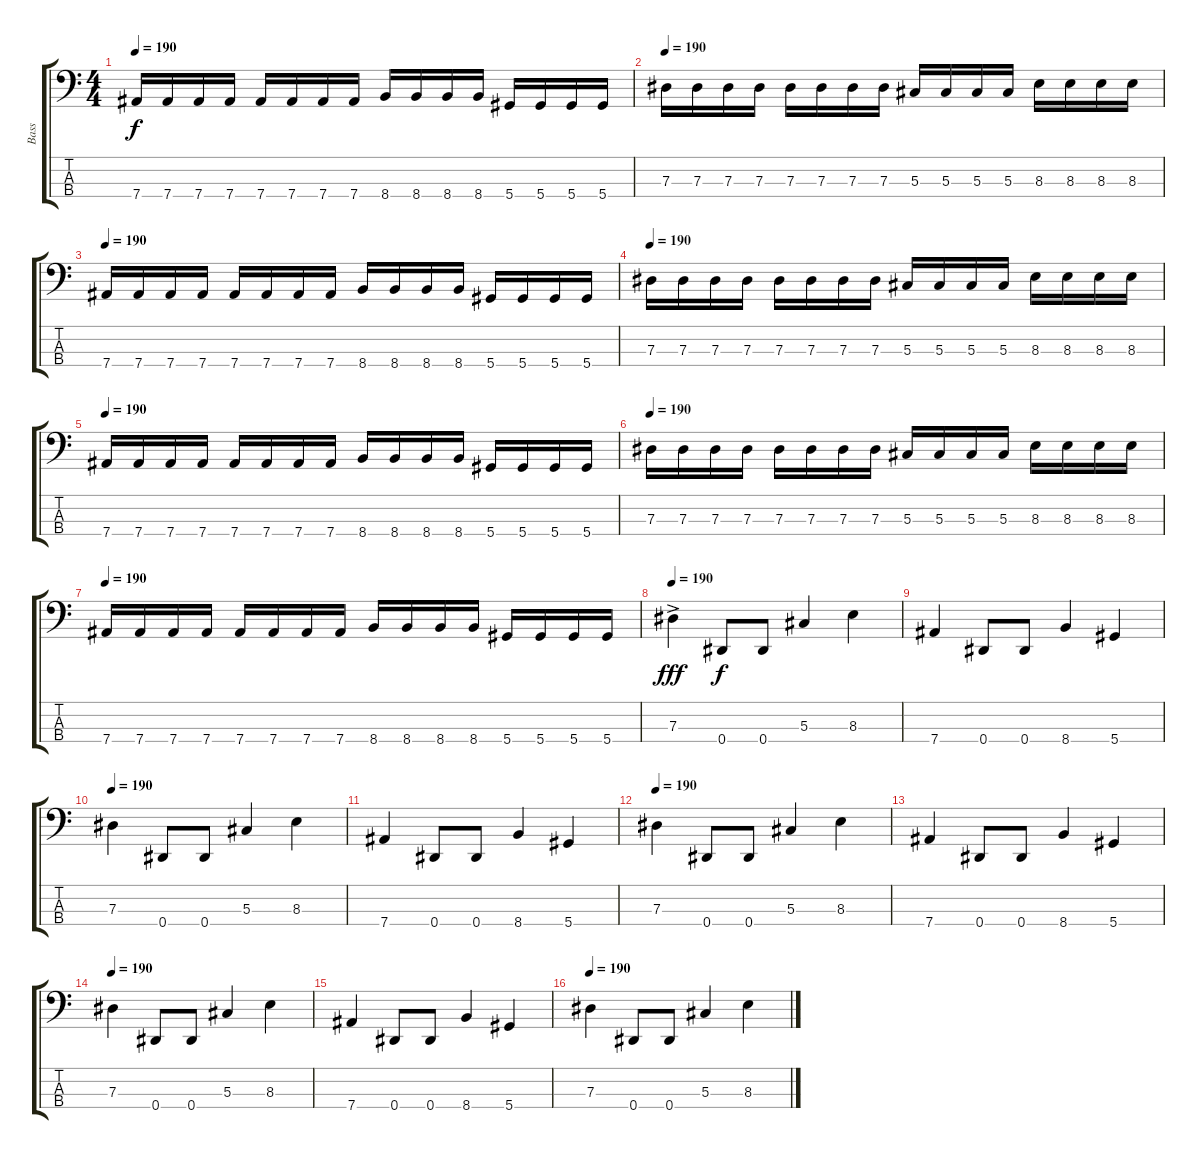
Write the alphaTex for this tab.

\track ("Bass" "Bass") {instrument electricbasspick}
\staff {score tabs}
\tuning (Gb2 Db2 Ab1 Eb1) {hide}
\ts (4 4)
\tempo 190
\clef f4
\ks c
7.4.16{dy f} 7.4.16 7.4.16 7.4.16 7.4.16 7.4.16 7.4.16 7.4.16 8.4.16 8.4.16 8.4.16 8.4.16 5.4.16 5.4.16 5.4.16 5.4.16 |
\tempo 190
7.3.16 7.3.16 7.3.16 7.3.16 7.3.16 7.3.16 7.3.16 7.3.16 5.3.16 5.3.16 5.3.16 5.3.16 8.3.16 8.3.16 8.3.16 8.3.16 |
\tempo 190
7.4.16 7.4.16 7.4.16 7.4.16 7.4.16 7.4.16 7.4.16 7.4.16 8.4.16 8.4.16 8.4.16 8.4.16 5.4.16 5.4.16 5.4.16 5.4.16 |
\tempo 190
7.3.16 7.3.16 7.3.16 7.3.16 7.3.16 7.3.16 7.3.16 7.3.16 5.3.16 5.3.16 5.3.16 5.3.16 8.3.16 8.3.16 8.3.16 8.3.16 |
\tempo 190
7.4.16 7.4.16 7.4.16 7.4.16 7.4.16 7.4.16 7.4.16 7.4.16 8.4.16 8.4.16 8.4.16 8.4.16 5.4.16 5.4.16 5.4.16 5.4.16 |
\tempo 190
7.3.16 7.3.16 7.3.16 7.3.16 7.3.16 7.3.16 7.3.16 7.3.16 5.3.16 5.3.16 5.3.16 5.3.16 8.3.16 8.3.16 8.3.16 8.3.16 |
\tempo 190
7.4.16 7.4.16 7.4.16 7.4.16 7.4.16 7.4.16 7.4.16 7.4.16 8.4.16 8.4.16 8.4.16 8.4.16 5.4.16 5.4.16 5.4.16 5.4.16 |
\tempo 190
7.3{ac}.4{dy fff volume 16} 0.4.8{dy f} 0.4.8 5.3.4 8.3.4 |
7.4.4 0.4.8 0.4.8 8.4.4 5.4.4 |
\tempo 190
7.3.4 0.4.8 0.4.8 5.3.4 8.3.4 |
7.4.4 0.4.8 0.4.8 8.4.4 5.4.4 |
\tempo 190
7.3.4 0.4.8 0.4.8 5.3.4 8.3.4 |
7.4.4 0.4.8 0.4.8 8.4.4 5.4.4 |
\tempo 190
7.3.4 0.4.8 0.4.8 5.3.4 8.3.4 |
7.4.4 0.4.8 0.4.8 8.4.4 5.4.4 |
\tempo 190
7.3.4 0.4.8 0.4.8 5.3.4 8.3.4
